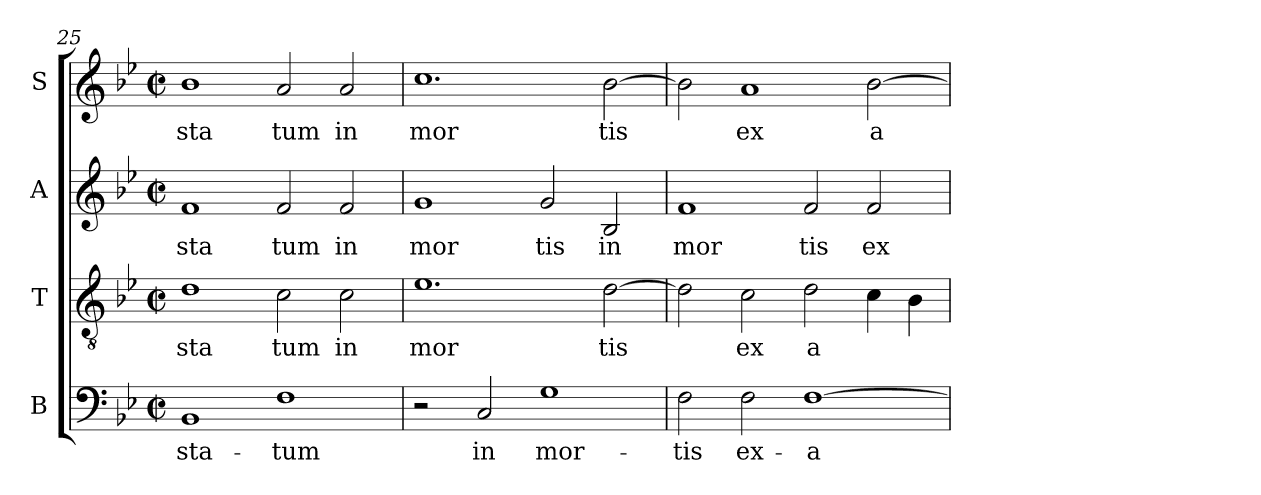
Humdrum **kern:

**kern	**text	**kern	**text	**kern	**text	**kern	**text
*part4	*part4	*part3	*part3	*part2	*part2	*part1	*part1
*staff4	*staff4	*staff3	*staff3	*staff2	*staff2	*staff1	*staff1
*I"B	*	*I"T	*	*I"A	*	*I"S	*
*clefF4	*	*clefGv2	*	*clefG2	*	*clefG2	*
*k[b-e-]	*	*k[b-e-]	*	*k[b-e-]	*	*k[b-e-]	*
*B-:	*	*B-:	*	*B-:	*	*B-:	*
*M2/2	*	*M2/2	*	*M2/2	*	*M2/2	*
*met(c|)	*	*met(c|)	*	*met(c|)	*	*met(c|)	*
=25	=25	=25	=25	=25	=25	=25	=25
!	!LO:LY:b:cj	!	!LO:LY:b:cj	!	!LO:LY:b:cj	!	!LO:LY:b:cj
1BB-	-sta-	1d	sta	1f	sta	1b-	sta
!	!LO:LY:b:cj	!	!LO:LY:b:cj	!	!LO:LY:b:cj	!	!LO:LY:b:cj
1F	-tum	2c\	tum	2f/	tum	2a/	tum
!	!	!	!LO:LY:b:cj	!	!LO:LY:b:cj	!	!LO:LY:b:cj
.	.	2c\	in	2f/	in	2a/	in
!!LO:PB:g=z
=26	=26	=26	=26	=26	=26	=26	=26
!	!	!	!LO:LY:b:cj	!	!LO:LY:b:cj	!	!LO:LY:b:cj
2r	.	1.e-	mor	1g	mor	1.cc	mor
!	!LO:LY:b:cj	!	!	!	!	!	!
2C/	in	.	.	.	.	.	.
!	!LO:LY:b:cj	!	!	!	!LO:LY:b:cj	!	!
1G	mor-	.	.	2g/	tis	.	.
!	!	!	!LO:LY:b:cj	!	!LO:LY:b:cj	!	!LO:LY:b:cj
.	.	[>2d\	tis	2B-/	in	[>2b-\	tis
=27	=27	=27	=27	=27	=27	=27	=27
!	!LO:LY:b:cj	!	!LO:LY:b:cj	!	!LO:LY:b:cj	!	!LO:LY:b:cj
2F\	-tis	2d\]	.	1f	mor	2b-\]	.
!	!LO:LY:b:cj	!	!LO:LY:b:cj	!	!	!	!LO:LY:b:cj
2F\	ex-	2c\	ex	.	.	1a	ex
!	!LO:LY:b:cj	!	!LO:LY:b:cj	!	!LO:LY:b:cj	!	!
[>1F	-a-	2d\	a	2f/	tis	.	.
!	!	!	!LO:LY:b:cj	!	!LO:LY:b:cj	!	!LO:LY:b:cj
.	.	4c\	.	2f/	ex	[>2b-\	a
!	!	!	!LO:LY:b:cj	!	!	!	!
.	.	4B-\	.	.	.	.	.
=	=	=	=	=	=	=	=
*-	*-	*-	*-	*-	*-	*-	*-
